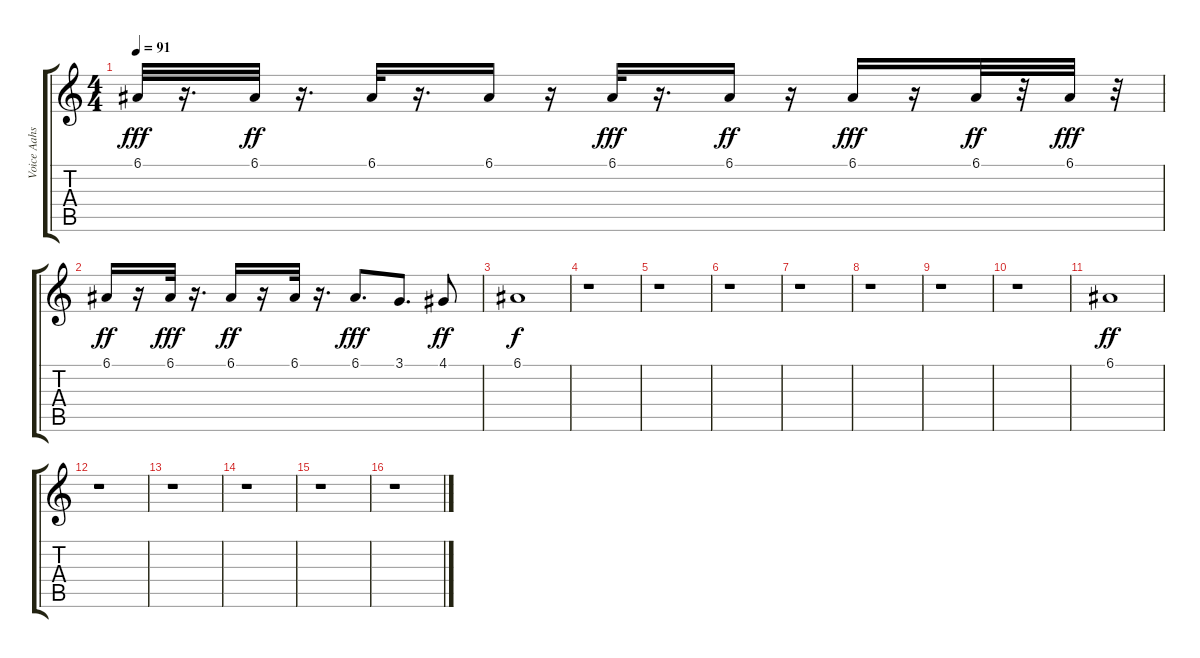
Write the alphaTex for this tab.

\track ("Voice Aahs" "Voice Aahs") {instrument choiraahs}
\staff {score tabs}
\tuning (E4 B3 G3 D3 A2 E2) {hide}
\ts (4 4)
\tempo 91
\clef g2
\ks c
6.1.32{dy fff} r.16{d} 6.1.32{dy ff} r.16{d} 6.1.32 r.16{d} 6.1.16 r.16 6.1.32{dy fff} r.16{d} 6.1.16{dy ff} r.16 6.1.16{dy fff} r.16 6.1.32{dy ff} r.32 6.1.32{dy fff} r.32 |
6.1.16{dy ff} r.16 6.1.32{dy fff} r.16{d} 6.1.16{dy ff} r.16 6.1.32 r.16{d} 6.1.8{d dy fff} 3.1.8{d} 4.1.8{dy ff} |
6.1.1{dy f} |
r.1 |
r.1 |
r.1 |
r.1 |
r.1 |
r.1 |
r.1 |
6.1.1{dy ff} |
r.1 |
r.1 |
r.1 |
r.1 |
r.1
